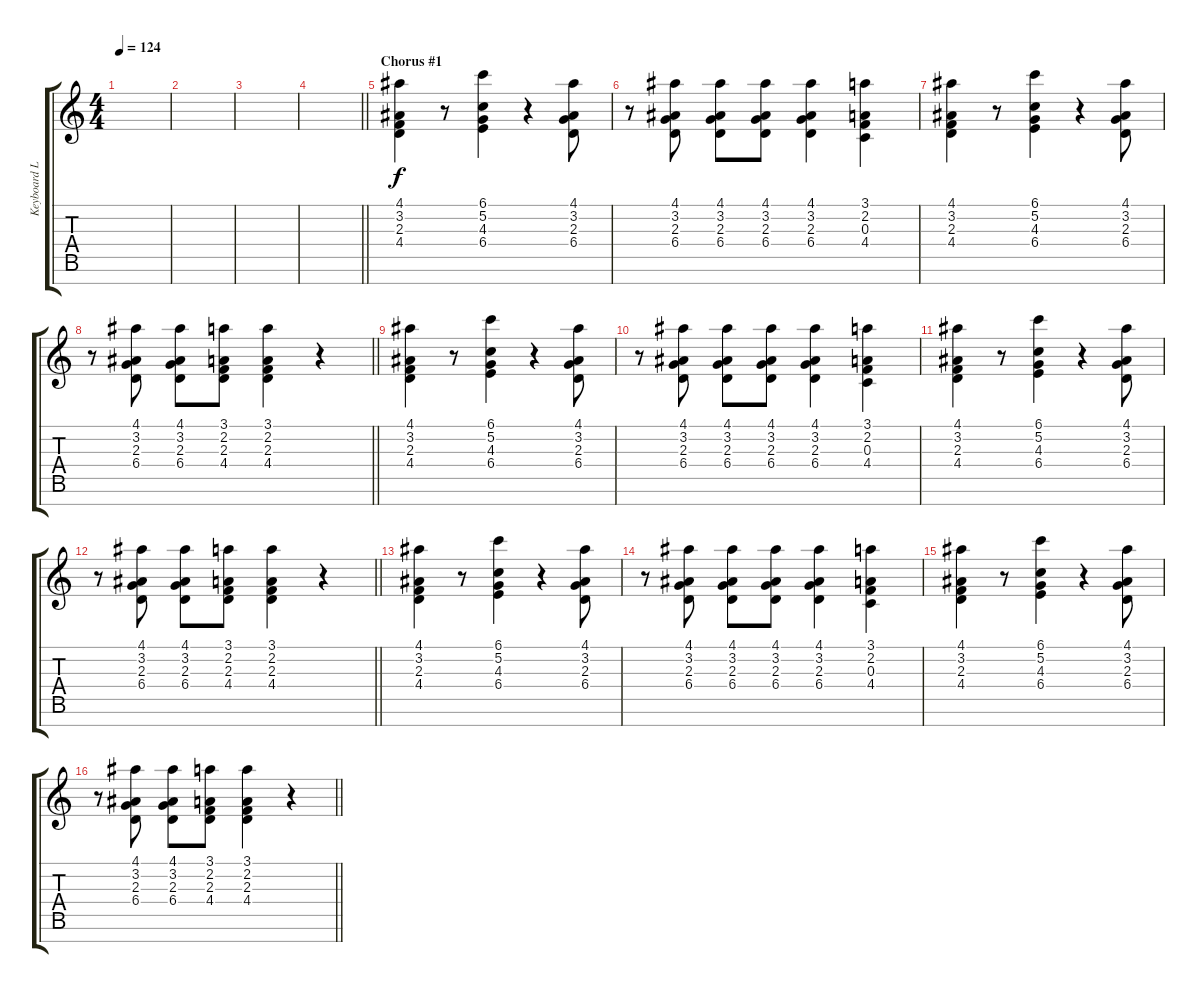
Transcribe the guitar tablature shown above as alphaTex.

\track ("Keyboard Lead" "Keyboard L") {instrument lead2sawtooth}
\staff {score tabs}
\tuning (Gb5 G4 C4 Db4 D3 A2 D2) {hide}
\ts (4 4)
\tempo 124
\clef g2
\ks c
|
|
|
\barLineRight lightlight
|
\section ("" "Chorus #1")
(4.1 3.2 2.3 4.4).4 r.8 (6.1 5.2 4.3 6.4).4 r.4 (4.1 3.2 2.3 6.4).8 |
r.8 (4.1 3.2 2.3 6.4).8 (4.1 3.2 2.3 6.4).8 (4.1 3.2 2.3 6.4).8 (4.1 3.2 2.3 6.4).4 (3.1 2.2 0.3 4.4).4 |
(4.1 3.2 2.3 4.4).4 r.8 (6.1 5.2 4.3 6.4).4 r.4 (4.1 3.2 2.3 6.4).8 |
\barLineRight lightlight
r.8 (4.1 3.2 2.3 6.4).8 (4.1 3.2 2.3 6.4).8 (3.1 2.2 2.3 4.4).8 (3.1 2.2 2.3 4.4).4 r.4 |
(4.1 3.2 2.3 4.4).4 r.8 (6.1 5.2 4.3 6.4).4 r.4 (4.1 3.2 2.3 6.4).8 |
r.8 (4.1 3.2 2.3 6.4).8 (4.1 3.2 2.3 6.4).8 (4.1 3.2 2.3 6.4).8 (4.1 3.2 2.3 6.4).4 (3.1 2.2 0.3 4.4).4 |
(4.1 3.2 2.3 4.4).4 r.8 (6.1 5.2 4.3 6.4).4 r.4 (4.1 3.2 2.3 6.4).8 |
\barLineRight lightlight
r.8 (4.1 3.2 2.3 6.4).8 (4.1 3.2 2.3 6.4).8 (3.1 2.2 2.3 4.4).8 (3.1 2.2 2.3 4.4).4 r.4 |
(4.1 3.2 2.3 4.4).4 r.8 (6.1 5.2 4.3 6.4).4 r.4 (4.1 3.2 2.3 6.4).8 |
r.8 (4.1 3.2 2.3 6.4).8 (4.1 3.2 2.3 6.4).8 (4.1 3.2 2.3 6.4).8 (4.1 3.2 2.3 6.4).4 (3.1 2.2 0.3 4.4).4 |
(4.1 3.2 2.3 4.4).4 r.8 (6.1 5.2 4.3 6.4).4 r.4 (4.1 3.2 2.3 6.4).8 |
\barLineRight lightlight
r.8 (4.1 3.2 2.3 6.4).8 (4.1 3.2 2.3 6.4).8 (3.1 2.2 2.3 4.4).8 (3.1 2.2 2.3 4.4).4 r.4
